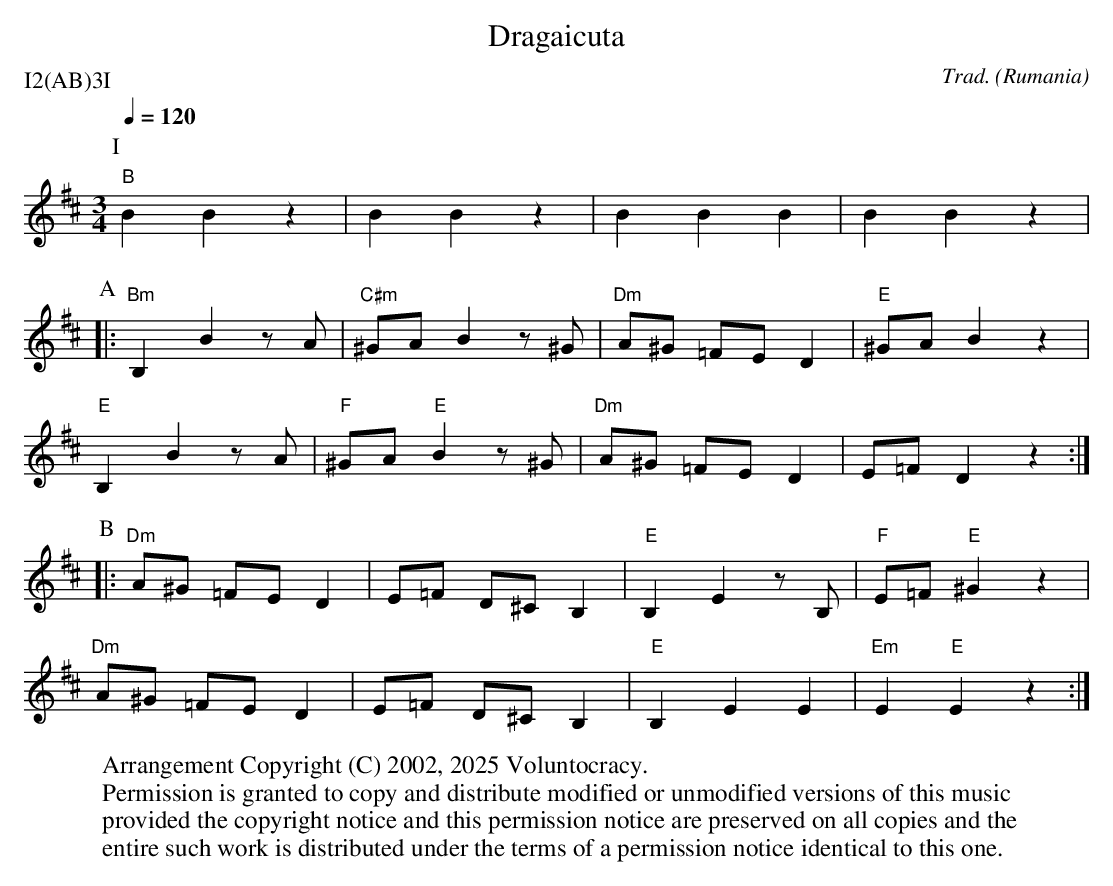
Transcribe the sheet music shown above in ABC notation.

X:1
T:Dragaicuta
O:Rumania
C:Trad.
P:I2(AB)3I
M:3/4
L:1/4
K:Bm
P:I
Q:1/4=120
"B"B Bz | B Bz | B B B | B Bz|
P:A
|:"Bm"B, Bz/2A/2|"C#m"^G/2A/2    Bz/2^G/2|"Dm"A/2^G/2 =F/2E/2D |"E"^G/2A/2  Bz |
   "E"B, Bz/2A/2|"F"  ^G/2A/2 "E"Bz/2^G/2|"Dm"A/2^G/2 =F/2E/2D |    E/2=F/2 Dz :|
P:B
|:"Dm"A/2^G/2 =F/2E/2 D|E/2=F/2 D/2^C/2 B,|"E"B, Ez/2B,/2|"F" E/2=F/2 "E"^Gz |
  "Dm"A/2^G/2 =F/2E/2 D|E/2=F/2 D/2^C/2 B,|"E"B, E E |"Em"E       "E" Ez :|
W:Arrangement Copyright (C) 2002, 2025 Voluntocracy.
W:Permission is granted to copy and distribute modified or unmodified versions of this music
W:provided the copyright notice and this permission notice are preserved on all copies and the
W:entire such work is distributed under the terms of a permission notice identical to this one.
